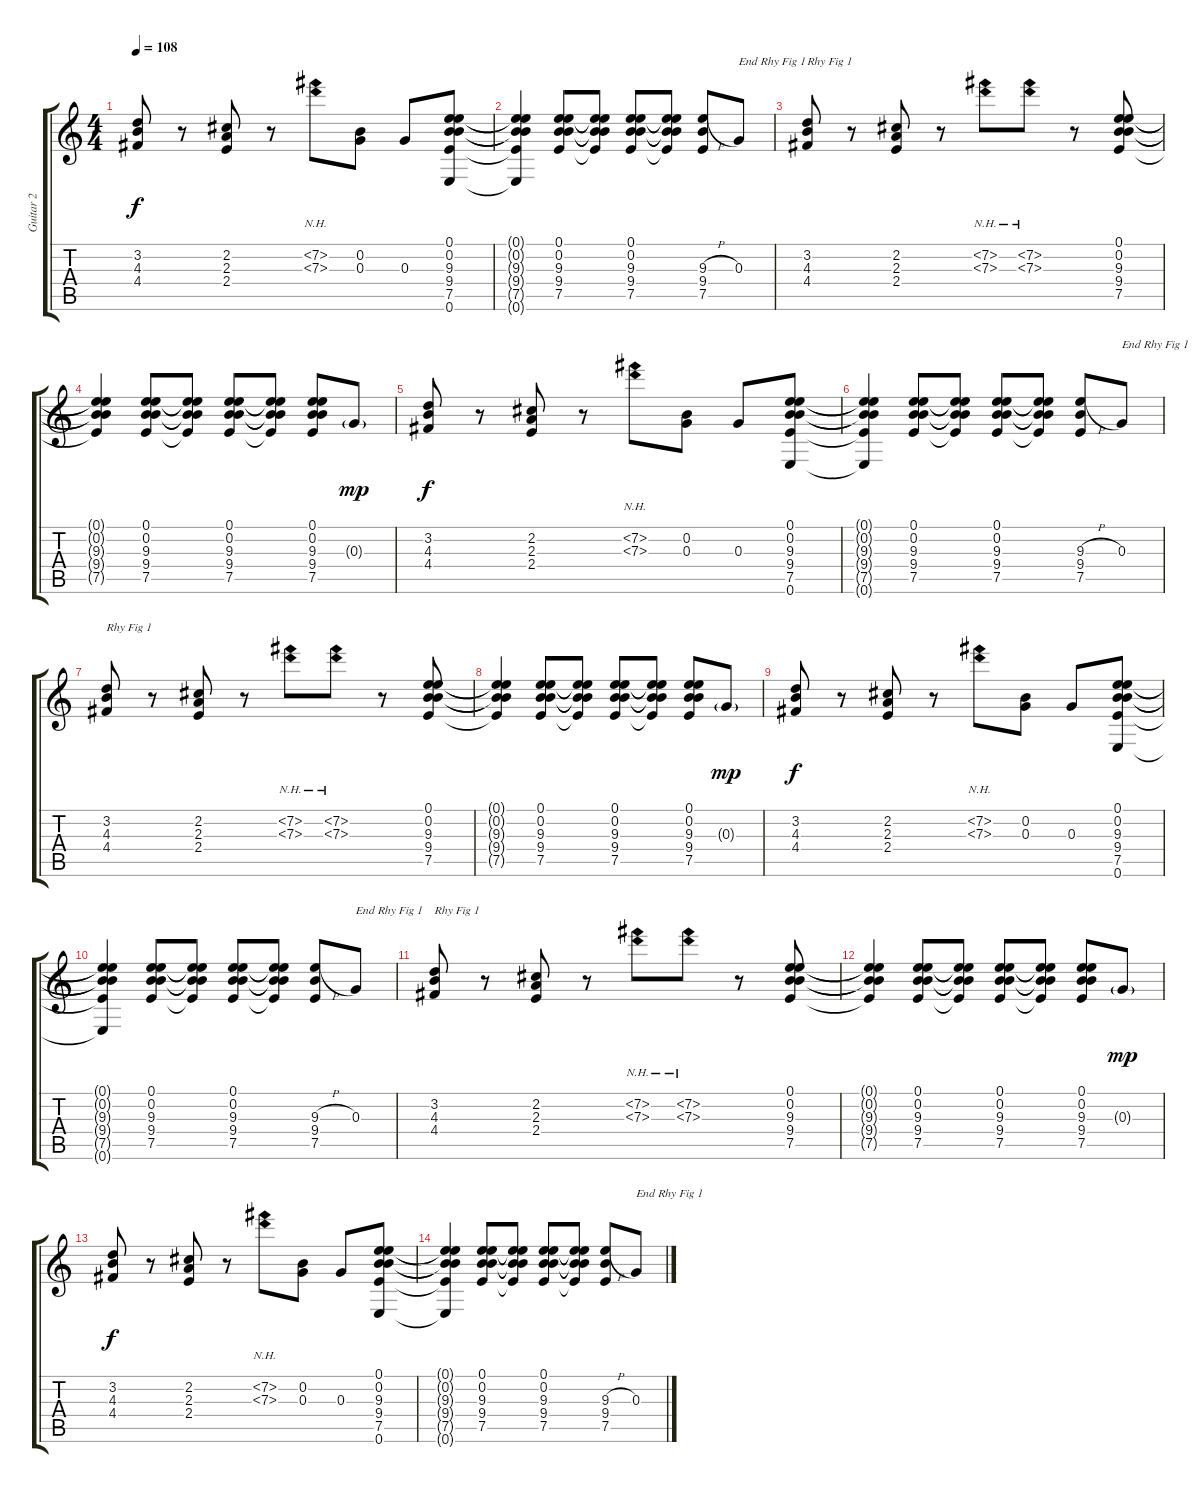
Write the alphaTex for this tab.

\track ("Guitar 2" "Guitar 2") {instrument electricguitarclean}
\staff {score tabs}
\tuning (E4 B3 G3 D3 A2 E2) {hide}
\ts (4 4)
\tempo 108
\clef g2
\ks c
(3.2 4.3 4.4).8{dy f} r.8 (2.2 2.3 2.4).8 r.8 (7.2{nh} 7.3{nh}).8 (0.2 0.3).8 0.3.8 (0.1 0.2 9.3 9.4 7.5 0.6).8 |
(0.1{t} 0.2{t} 9.3{t} 9.4{t} 7.5{t} 0.6{t}).4 (0.1 0.2 9.3 9.4 7.5).8 (0.1{t} 0.2{t} 9.3{t} 9.4{t} 7.5{t}).8 (0.1 0.2 9.3 9.4 7.5).8 (0.1{t} 0.2{t} 9.3{t} 9.4{t} 7.5{t}).8 (9.3{h} 9.4 7.5).8 0.3.8{txt "End Rhy Fig 1"} |
(3.2 4.3 4.4).8{txt "Rhy Fig 1"} r.8 (2.2 2.3 2.4).8 r.8 (7.2{nh} 7.3{nh}).8 (7.2{nh} 7.3{nh}).8 r.8 (0.1 0.2 9.3 9.4 7.5).8 |
(0.1{t} 0.2{t} 9.3{t} 9.4{t} 7.5{t}).4 (0.1 0.2 9.3 9.4 7.5).8 (0.1{t} 0.2{t} 9.3{t} 9.4{t} 7.5{t}).8 (0.1 0.2 9.3 9.4 7.5).8 (0.1{t} 0.2{t} 9.3{t} 9.4{t} 7.5{t}).8 (0.1 0.2 9.3 9.4 7.5).8 0.3{g}.8{dy mp} |
(3.2 4.3 4.4).8{dy f} r.8 (2.2 2.3 2.4).8 r.8 (7.2{nh} 7.3{nh}).8 (0.2 0.3).8 0.3.8 (0.1 0.2 9.3 9.4 7.5 0.6).8 |
(0.1{t} 0.2{t} 9.3{t} 9.4{t} 7.5{t} 0.6{t}).4 (0.1 0.2 9.3 9.4 7.5).8 (0.1{t} 0.2{t} 9.3{t} 9.4{t} 7.5{t}).8 (0.1 0.2 9.3 9.4 7.5).8 (0.1{t} 0.2{t} 9.3{t} 9.4{t} 7.5{t}).8 (9.3{h} 9.4 7.5).8 0.3.8{txt "End Rhy Fig 1"} |
(3.2 4.3 4.4).8{txt "Rhy Fig 1"} r.8 (2.2 2.3 2.4).8 r.8 (7.2{nh} 7.3{nh}).8 (7.2{nh} 7.3{nh}).8 r.8 (0.1 0.2 9.3 9.4 7.5).8 |
(0.1{t} 0.2{t} 9.3{t} 9.4{t} 7.5{t}).4 (0.1 0.2 9.3 9.4 7.5).8 (0.1{t} 0.2{t} 9.3{t} 9.4{t} 7.5{t}).8 (0.1 0.2 9.3 9.4 7.5).8 (0.1{t} 0.2{t} 9.3{t} 9.4{t} 7.5{t}).8 (0.1 0.2 9.3 9.4 7.5).8 0.3{g}.8{dy mp} |
(3.2 4.3 4.4).8{dy f} r.8 (2.2 2.3 2.4).8 r.8 (7.2{nh} 7.3{nh}).8 (0.2 0.3).8 0.3.8 (0.1 0.2 9.3 9.4 7.5 0.6).8 |
(0.1{t} 0.2{t} 9.3{t} 9.4{t} 7.5{t} 0.6{t}).4 (0.1 0.2 9.3 9.4 7.5).8 (0.1{t} 0.2{t} 9.3{t} 9.4{t} 7.5{t}).8 (0.1 0.2 9.3 9.4 7.5).8 (0.1{t} 0.2{t} 9.3{t} 9.4{t} 7.5{t}).8 (9.3{h} 9.4 7.5).8 0.3.8{txt "End Rhy Fig 1"} |
(3.2 4.3 4.4).8{txt "Rhy Fig 1"} r.8 (2.2 2.3 2.4).8 r.8 (7.2{nh} 7.3{nh}).8 (7.2{nh} 7.3{nh}).8 r.8 (0.1 0.2 9.3 9.4 7.5).8 |
(0.1{t} 0.2{t} 9.3{t} 9.4{t} 7.5{t}).4 (0.1 0.2 9.3 9.4 7.5).8 (0.1{t} 0.2{t} 9.3{t} 9.4{t} 7.5{t}).8 (0.1 0.2 9.3 9.4 7.5).8 (0.1{t} 0.2{t} 9.3{t} 9.4{t} 7.5{t}).8 (0.1 0.2 9.3 9.4 7.5).8 0.3{g}.8{dy mp} |
(3.2 4.3 4.4).8{dy f} r.8 (2.2 2.3 2.4).8 r.8 (7.2{nh} 7.3{nh}).8 (0.2 0.3).8 0.3.8 (0.1 0.2 9.3 9.4 7.5 0.6).8 |
(0.1{t} 0.2{t} 9.3{t} 9.4{t} 7.5{t} 0.6{t}).4 (0.1 0.2 9.3 9.4 7.5).8 (0.1{t} 0.2{t} 9.3{t} 9.4{t} 7.5{t}).8 (0.1 0.2 9.3 9.4 7.5).8 (0.1{t} 0.2{t} 9.3{t} 9.4{t} 7.5{t}).8 (9.3{h} 9.4 7.5).8 0.3.8{txt "End Rhy Fig 1"}
